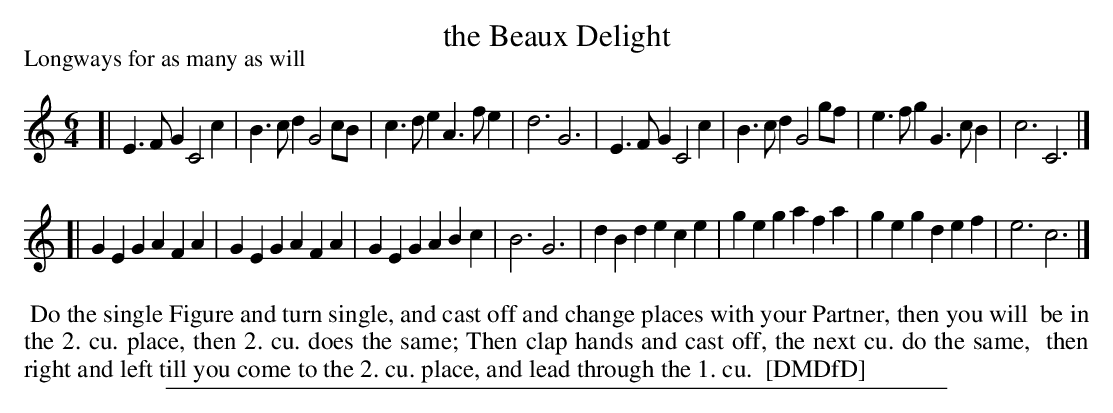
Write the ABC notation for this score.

X:1
T: the Beaux Delight
P: Longways for as many as will
M: 6/4
L: 1/4
K: C
[|\
E>FG C2c | B>cd G2c/B/ | c>de A>fe | d3 G3 |\
E>FG C2c | B>cd G2g/f/ | e>fg G>cB | c3 C3 |]
[|\
GEG AFA | GEG AFA | GEG ABc | B3 G3 |\
dBd ece | geg afa | geg def | e3 c3 |]
